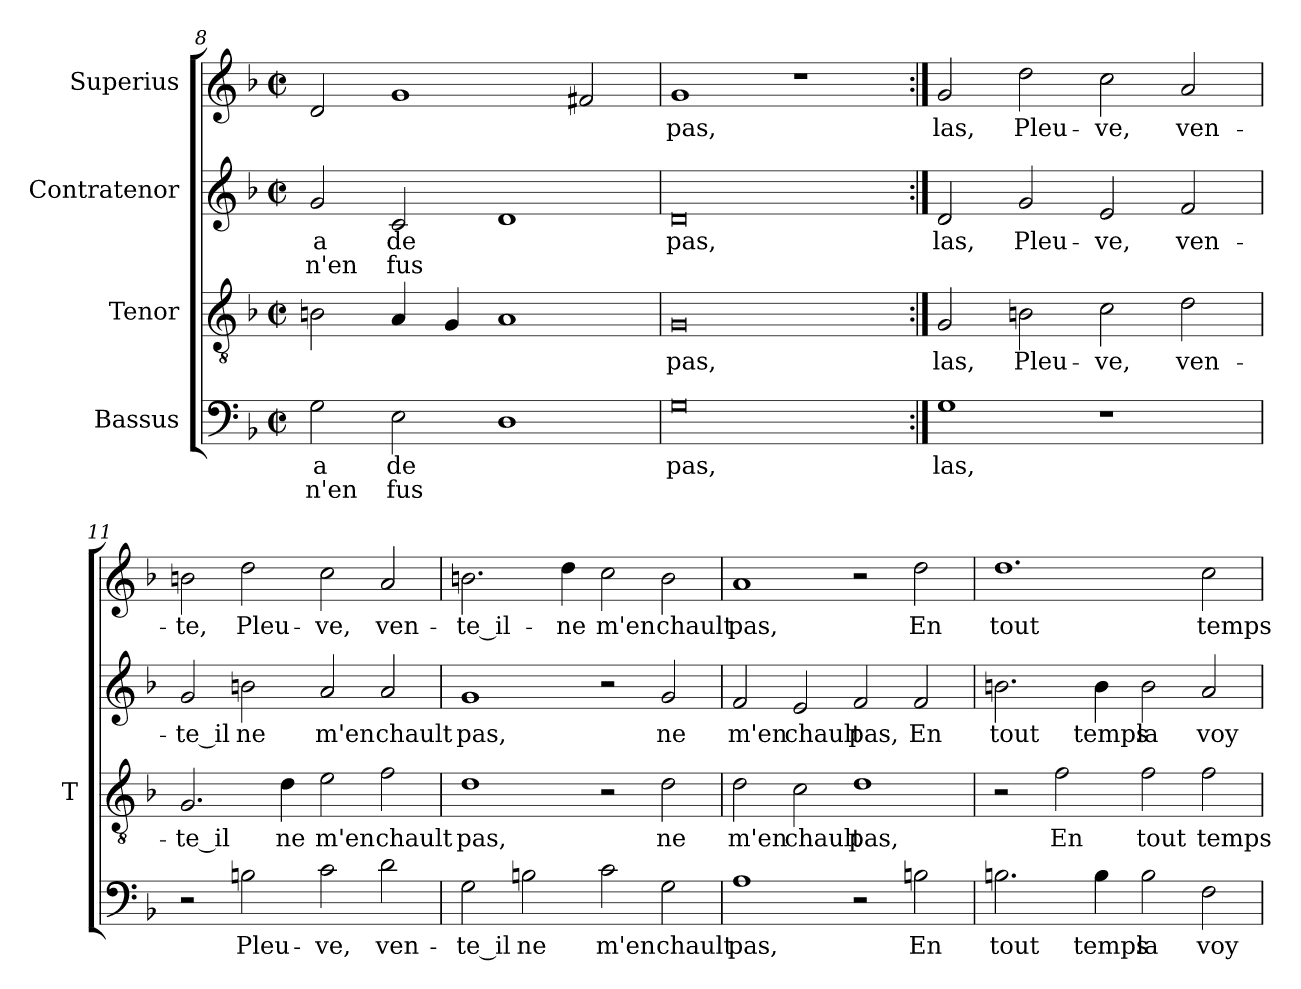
**kern	**text	**text	**kern	**text	**kern	**text	**text	**kern	**text
*part4	*part4	*part4	*part3	*part3	*part2	*part2	*part2	*part1	*part1
*staff4	*staff4	*staff4	*staff3	*staff3	*staff2	*staff2	*staff2	*staff1	*staff1
*I"Bassus	*	*	*I"Tenor	*	*I"Contratenor	*	*	*I"Superius	*
*	*	*	*I'T	*	*	*	*	*	*
*clefF4	*	*	*clefGv2	*	*clefG2	*	*	*clefG2	*
*k[b-]	*	*	*k[b-]	*	*k[b-]	*	*	*k[b-]	*
*F:	*	*	*F:	*	*F:	*	*	*F:	*
*M2/2	*	*	*M2/2	*	*M2/2	*	*	*M2/2	*
*met(c|)	*	*	*met(c|)	*	*met(c|)	*	*	*met(c|)	*
=8	=8	=8	=8	=8	=8	=8	=8	=8	=8
2G	-a	-n'en	2B	.	2g	-a	-n'en	2d	.
2E	-de	-fus	4A	.	2c	-de	-fus	1g	.
.	.	.	4G	.	.	.	.	.	.
1D	.	.	1A	.	1d	.	.	.	.
.	.	.	.	.	.	.	.	2f#X	.
=9	=9	=9	=9	=9	=9	=9	=9	=9	=9
0G	-pas,	.	0G	-pas,	0d	-pas,	.	1g	-pas,
.	.	.	.	.	.	.	.	1r	.
=10:|!	=10:|!	=10:|!	=10:|!	=10:|!	=10:|!	=10:|!	=10:|!	=10:|!	=10:|!
1G	-las,	.	2G	-las,	2d	-las,	.	2g	-las,
.	.	.	2B	Pleu-	2g	Pleu-	.	2dd	Pleu-
1r	.	.	2c	-ve,	2e	-ve,	.	2cc	-ve,
.	.	.	2d	ven-	2f	ven-	.	2a	ven-
=11	=11	=11	=11	=11	=11	=11	=11	=11	=11
2r	.	.	2.G	-te_il	2g	-te_il	.	2b	-te,
2B	Pleu-	.	.	.	2b	-ne	.	2dd	Pleu-
.	.	.	4d	-ne	.	.	.	.	.
2c	-ve,	.	2e	-m'en	2a	-m'en	.	2cc	-ve,
2d	ven-	.	2f	-chault	2a	-chault	.	2a	ven-
=12	=12	=12	=12	=12	=12	=12	=12	=12	=12
2G	-te_il	.	1d	-pas,	1g	-pas,	.	2.b	te_il-
2B	-ne	.	.	.	.	.	.	.	.
.	.	.	.	.	.	.	.	4dd	-ne
2c	-m'en	.	2r	.	2r	.	.	2cc	-m'en
2G	-chault	.	2d	-ne	2g	-ne	.	2b	-chault
=13	=13	=13	=13	=13	=13	=13	=13	=13	=13
1A	-pas,	.	2d	-m'en	2f	-m'en	.	1a	-pas,
.	.	.	2c	-chault	2e	-chault	.	.	.
2r	.	.	1d	-pas,	2f	-pas,	.	2r	.
2B	-En	.	.	.	2f	-En	.	2dd	-En
=14	=14	=14	=14	=14	=14	=14	=14	=14	=14
2.B	-tout	.	2r	.	2.b	-tout	.	1.dd	-tout
.	.	.	2f	-En	.	.	.	.	.
4B	-temps	.	.	.	4b	-temps	.	.	.
2B	-la	.	2f	-tout	2b	-la	.	.	.
2F	voy-	.	2f	-temps	2a	voy-	.	2cc	-temps
=	=	=	=	=	=	=	=	=	=
*-	*-	*-	*-	*-	*-	*-	*-	*-	*-
